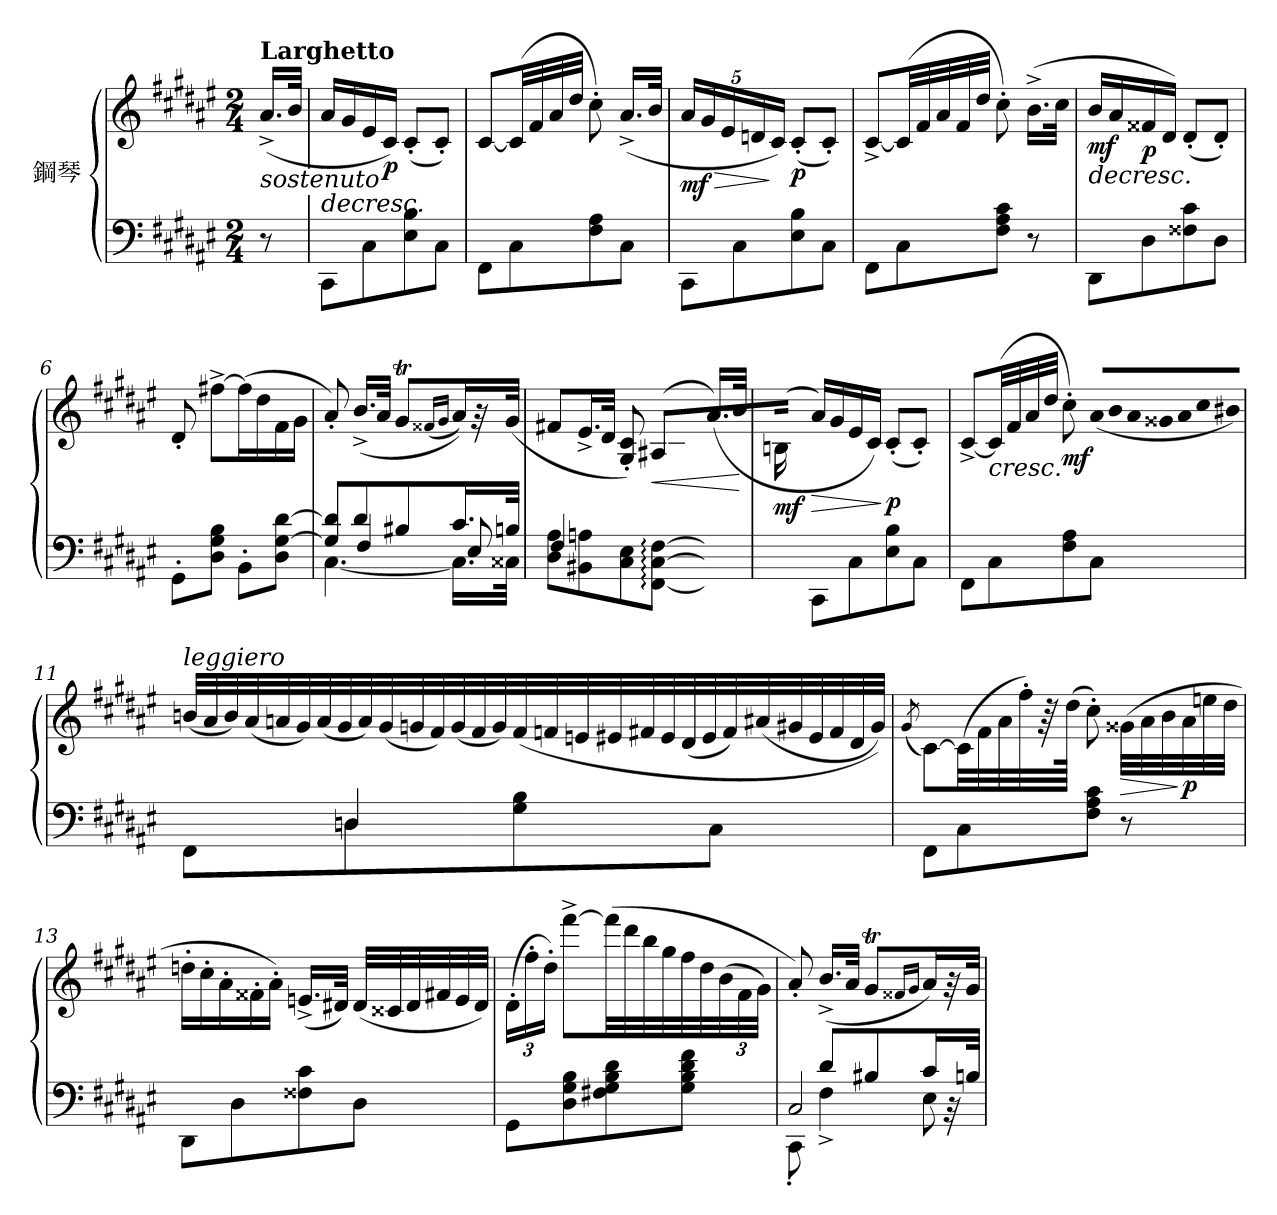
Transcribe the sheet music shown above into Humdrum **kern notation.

**kern	**kern	**dynam
*part1	*part1	*part1
*staff2	*staff1	*staff1/2
*I"鋼琴	*	*
*clefF4	*clefG2	*
*k[f#c#g#d#a#e#]	*k[f#c#g#d#a#e#]	*
*M2/4	*M2/4	*
*MM40	*MM40	*
=	=	=
!	!LO:TX:a:B:t=Larghetto	!
!	!LO:TX:b:i:t=sostenuto	!
8r	(<16.a#^/LL	.
.	32b/JJk	.
=1	=1	=1
!	!	!LO:HP:b
8CC#\L	16a#/LL	>
.	16g#/	.
8C#\	16e#/	.
!	!	!LO:DY:b
.	16c#/JJ)	p
8E#\ 8B\	(<8c#'/L	]
8C#\J	8c#'/J)	.
=2	=2	=2
8FF#\L	[8c#/L	.
8C#\	(>32c#/LL]	.
.	32f#/	.
.	32a#/	.
.	32dd#/JJJ	.
8F#\ 8A#\	8cc#'\)	.
8C#\J	(<16.a#^/LL	.
.	32b/JJk	.
=3	=3	=3
*	*Xbrackettup	*
!	!	!LO:HP:b
!	!	!LO:DY:n=1:b
8CC#\L	20a#/LL	> mf
.	20g#/	.
.	20e#/	.
8C#\	.	.
.	20dn/	.
.	20c#/JJ)	]
!	!	!LO:DY:n=2:b
8E#\ 8B\	(<8c#'/L	p
8C#\J	8c#'/J)	.
=4	=4	=4
8FF#\L	[8c#^/L	.
*	*Xtuplet	*
8C#\	(>40c#/LL]	.
.	40f#/	.
.	40a#/	.
.	40f#/	.
.	40dd#/JJJ	.
8F#\ 8A#\ 8c#\J	8cc#'\)	.
8r	(>16.b^\LL	.
.	32cc#\JJk	.
!!LO:LB:g=z
=5	=5	=5
!	!	!LO:HP:b
!	!	!LO:DY:n=1:b
8DD#\L	16b/LL	> mf
.	16a#/	.
!	!	!LO:DY:n=2:b
8D#\	16f##X/	p
.	16d#/JJ)	.
8F##X\ 8c#\	(<8d#'/L	]
8D#\J	8d#'/J)	.
=6	=6	=6
8GG#'\L	8d#'/	.
8D#\ 8G#\ 8B\J	[8ff#X^\L	.
8BB'\L	(>16ff#\L]	.
.	16dd#\	.
8D#\ [8G#\ [8d#\J	16f#\	.
.	16g#\JJ	.
=7	=7	=7
*^	*	*
*	*^	*	*
8G#/] 8d#/]L	[4.C#\	8ryy	8a#'/)	.
8d#/	.	4F#/	(<16.b^/LL	.
.	.	.	32a#/JJk	.
8B#X/	.	.	8g#T/L	.
.	.	.	(<16qf##X/LL	.
.	.	.	16qg#/JJ	.
16.c#/L	16.C#\LL]	8E#/	16a#/L))	.
.	.	.	32r	.
32Bn/JJk	32C##X\JJk	.	(<32g#/JJk	.
*	*v	*v	*	*
=8	=8	=8	=8
*	*	*^	*
8D#\ 8A#\L	4F#/	8f#X/L	4.ryy	.
8BB#X\ 8An\	.	16.e#^/L	.	.
.	.	32d#/JJk	.	.
8C#\ 8E#\	4.ryy	8G#/' 8c#/')	.	.
*	*	*MM60	*	*
!	!	!	!	!LO:HP:b
[8FF#\: [8C#\: [8F#\:J	.	(>24A#X/LLyy	8A#X\L	<
.	.	24c#!/	.	.
.	.	24f#!/JJ	.	.
*	*	*MM40	*	*
8FF#yy] 8C#yy] 8F#yy]	.	(>16.a#/LL)	8ryy	.
.	.	32b/JJk	.	.
*v	*v	*	*	*
*	*v	*v	*
.	.	[
=9	=9	=9
*	*MM70	*
*	*^	*
!	!	!	!LO:DY:b
8ryy	(>16Bn/LLyy	16Bn\Jk	mf
.	16e#!/JJ	2ryy	.
*	*MM40	*	*
!	!	!	!LO:HP:b
8CC#\L	16a#/LL)	.	>
.	16g#/	.	.
8C#\	16e#/	.	.
.	16c#/JJ)	.	.
!	!	!	!LO:DY:n=1:b
8E#\ 8B\	(<8c#'/L	.	] p
8C#\J	8c#'/J)	.	.
.	.	16ryy	.
*	*v	*v	*
!!LO:LB:g=z
=10	=10	=10
8FF#\L	[8c#^/L	.
!	!	!LO:HP:b
8C#\	(>32c#/LL]	<
.	32f#/	.
.	32a#/	.
.	32dd#/JJJ	.
!	!	!LO:DY:b
8F#\ 8A#\	8cc#'\)	mf
!	!LO:N:vis=32	!
8C#\J	(<960%17a#/LLL	[
!	!LO:N:vis=32	!
.	960%17b/	.
!	!LO:N:vis=32	!
.	960%17a#/	.
!	!LO:N:vis=32	!
.	960%17g##X/	.
!	!LO:N:vis=32	!
.	960%17a#/	.
!	!LO:N:vis=32	!
.	960%17cc#/	.
!	!LO:N:vis=32	!
.	960%17b#X/JJJ)	.
.	960ryy	.
=11	=11	=11
*^	*	*
!	!	!LO:TX:a:i:t=leggiero	!
8FF#\L	8ryy	(<60bn!/L	.
.	.	60a#!/	.
.	.	60b!/)	.
.	.	(<60a#!/	.
.	.	60an!/	.
.	.	60g#!/)	.
.	.	(<60a!/	.
.	.	60g#!/	.
8Dn\	4D/	.	.
.	.	60a!/)	.
.	.	(<60g#!/	.
.	.	60gn!/	.
.	.	60f#!/)	.
.	.	(<60g!/	.
.	.	60f#!/	.
.	.	60g!/)	.
8G#\ 8B\	.	(<60f#!/	.
.	.	60fn!/	.
.	.	60en!/	.
.	.	60e#X!/	.
.	.	60f#X!/	.
.	.	60e#!/	.
.	.	(<60d#!/	.
.	.	60e#!/	.
8C#\J	8ryy	.	.
.	.	60f#!/)	.
.	.	(<60a#X!/	.
.	.	60g#X!/	.
.	.	60e#!/	.
.	.	60f#!/	.
.	.	60d#!/	.
.	.	60g#!/J))	.
*v	*v	*	*
!!LO:LB:g=z
=12	=12	=12
.	(<8qg#/	.
8FF#\L	[8c#\L)	.
8C#\	(>40c#\LL]	.
.	40f#\	.
.	40a#\	.
.	40ff#'\)	.
.	80r	.
.	(>80dd#\JJJk	.
8F#\ 8A#\ 8c#\J	8cc#'\)	.
!	!	!LO:HP:b
8r	(>48g##X\LLL	>
.	48a#\	.
.	48b\	.
!	!	!LO:DY:n=1:b
.	48a#\	] p
.	48een\	.
.	48dd#\JJJ	.
=13	=13	=13
8DD#\L	20ddn'\LL	.
.	20cc#'\	.
.	20a#'\	.
8D#\	.	.
.	20f##X'\	.
.	20a#'\JJ)	.
8F##X\ 8c#\	(<16.en^/LL	.
.	32d#X/JJk)	.
8D#\J	(<48d#/LLL	.
.	48c##X/	.
.	48d#/	.
.	48f#X/	.
.	48e/	.
.	48d#/JJJ)	.
=14	=14	=14
*	*tuplet	*
8GG#\L	(<24d#'\LL	.
.	24ff#'\	.
.	24dd#'\JJ)	.
!	!	!LO:DY:a
8D#\ 8G#\ 8B\	[8fff#^\L	other-dynamics
8F#X\ 8G#\ 8B\ 8d#\	(>32fff#\LL]	.
.	32ddd#\	.
.	32bb\	.
.	32gg#\	.
8G#\ 8B\ 8d#\ 8f#\J	32ff#\	.
.	32dd#\	.
.	(<48b\	.
.	48f#\	.
.	48g#\JJJ)	.
!!LO:LB:g=z
=15	=15	=15
*^	*	*
*	*^	*	*
2C#/	8CC#'\	8ryy	8a#'/)	.
.	4F#^\	8d#/L	(<16.b^/LL	.
.	.	.	32a#/JJk	.
.	.	8B#X/	8g#T/L	.
.	.	.	16qf##X/LL	.
.	.	.	16qg#/JJ	.
.	8E#\	16c#/L	16a#/L)	.
.	.	32rBB	32rg	.
.	.	32Bn/JJk	32g#/JJk	.
*v	*v	*v	*	*
=	=	=
*-	*-	*-
